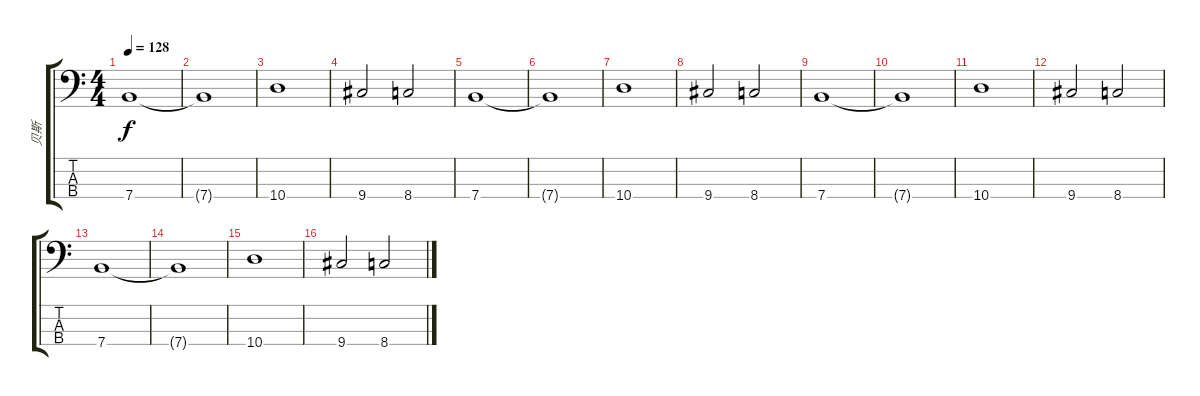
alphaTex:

\track ("贝斯" "贝斯") {instrument electricbassfinger}
\staff {score tabs}
\tuning (G2 D2 A1 E1) {hide}
\ts (4 4)
\tempo 128
\clef f4
\ks c
7.4.1{dy f} |
7.4{t}.1 |
10.4.1 |
9.4.2 8.4.2 |
7.4.1 |
7.4{t}.1 |
10.4.1 |
9.4.2 8.4.2 |
7.4.1 |
7.4{t}.1 |
10.4.1 |
9.4.2 8.4.2 |
7.4.1 |
7.4{t}.1 |
10.4.1 |
9.4.2 8.4.2
